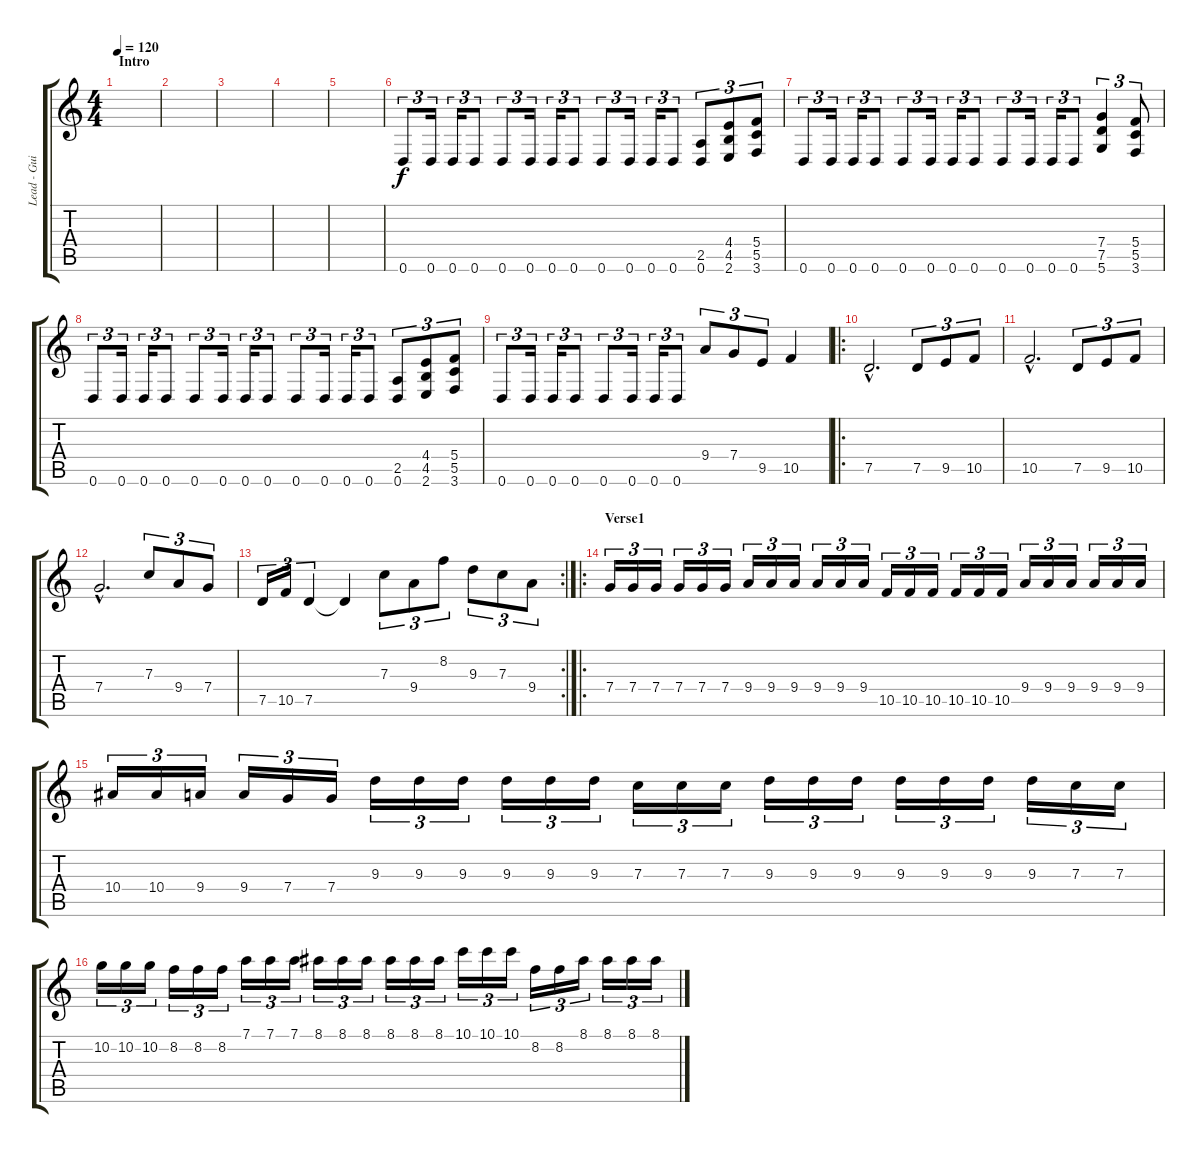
\track ("Lead - Guitar" "Lead - Gui") {instrument distortionguitar}
\staff {score tabs}
\tuning (D4 A3 F3 C3 G2 D2) {hide}
\ts (4 4)
\section ("" "Intro")
\tempo 120
\clef g2
\ks c
|
|
|
|
|
0.6.8{tu (3 2)} 0.6.16{tu (3 2)} 0.6.16{tu (3 2)} 0.6.8{tu (3 2)} 0.6.8{tu (3 2)} 0.6.16{tu (3 2)} 0.6.16{tu (3 2)} 0.6.8{tu (3 2)} 0.6.8{tu (3 2)} 0.6.16{tu (3 2)} 0.6.16{tu (3 2)} 0.6.8{tu (3 2)} (2.5 0.6).8{tu (3 2)} (4.4 4.5 2.6).8{tu (3 2)} (5.4 5.5 3.6).8{tu (3 2)} |
0.6.8{tu (3 2)} 0.6.16{tu (3 2)} 0.6.16{tu (3 2)} 0.6.8{tu (3 2)} 0.6.8{tu (3 2)} 0.6.16{tu (3 2)} 0.6.16{tu (3 2)} 0.6.8{tu (3 2)} 0.6.8{tu (3 2)} 0.6.16{tu (3 2)} 0.6.16{tu (3 2)} 0.6.8{tu (3 2)} (7.4 7.5 5.6).4{tu (3 2)} (5.4 5.5 3.6).8{tu (3 2)} |
0.6.8{tu (3 2)} 0.6.16{tu (3 2)} 0.6.16{tu (3 2)} 0.6.8{tu (3 2)} 0.6.8{tu (3 2)} 0.6.16{tu (3 2)} 0.6.16{tu (3 2)} 0.6.8{tu (3 2)} 0.6.8{tu (3 2)} 0.6.16{tu (3 2)} 0.6.16{tu (3 2)} 0.6.8{tu (3 2)} (2.5 0.6).8{tu (3 2)} (4.4 4.5 2.6).8{tu (3 2)} (5.4 5.5 3.6).8{tu (3 2)} |
0.6.8{tu (3 2)} 0.6.16{tu (3 2)} 0.6.16{tu (3 2)} 0.6.8{tu (3 2)} 0.6.8{tu (3 2)} 0.6.16{tu (3 2)} 0.6.16{tu (3 2)} 0.6.8{tu (3 2)} 9.4.8{tu (3 2)} 7.4.8{tu (3 2)} 9.5.8{tu (3 2)} 10.5.4 |
\ro
7.5{hac}.2{d} 7.5.8{tu (3 2)} 9.5.8{tu (3 2)} 10.5.8{tu (3 2)} |
10.5{hac}.2{d} 7.5.8{tu (3 2)} 9.5.8{tu (3 2)} 10.5.8{tu (3 2)} |
7.4{hac}.2{d} 7.3.8{tu (3 2)} 9.4.8{tu (3 2)} 7.4.8{tu (3 2)} |
\rc 2
7.5.16{tu (3 2)} 10.5.16{tu (3 2)} 7.5.4{tu (3 2)} 7.5{t}.4 7.3.8{tu (3 2)} 9.4.8{tu (3 2)} 8.2.8{tu (3 2)} 9.3.8{tu (3 2)} 7.3.8{tu (3 2)} 9.4.8{tu (3 2)} |
\ro
\section ("" "Verse1")
7.4.16{tu (3 2)} 7.4.16{tu (3 2)} 7.4.16{tu (3 2)} 7.4.16{tu (3 2)} 7.4.16{tu (3 2)} 7.4.16{tu (3 2)} 9.4.16{tu (3 2)} 9.4.16{tu (3 2)} 9.4.16{tu (3 2)} 9.4.16{tu (3 2)} 9.4.16{tu (3 2)} 9.4.16{tu (3 2)} 10.5.16{tu (3 2)} 10.5.16{tu (3 2)} 10.5.16{tu (3 2)} 10.5.16{tu (3 2)} 10.5.16{tu (3 2)} 10.5.16{tu (3 2)} 9.4.16{tu (3 2)} 9.4.16{tu (3 2)} 9.4.16{tu (3 2)} 9.4.16{tu (3 2)} 9.4.16{tu (3 2)} 9.4.16{tu (3 2)} |
10.4.16{tu (3 2)} 10.4.16{tu (3 2)} 9.4.16{tu (3 2)} 9.4.16{tu (3 2)} 7.4.16{tu (3 2)} 7.4.16{tu (3 2)} 9.3.16{tu (3 2)} 9.3.16{tu (3 2)} 9.3.16{tu (3 2)} 9.3.16{tu (3 2)} 9.3.16{tu (3 2)} 9.3.16{tu (3 2)} 7.3.16{tu (3 2)} 7.3.16{tu (3 2)} 7.3.16{tu (3 2)} 9.3.16{tu (3 2)} 9.3.16{tu (3 2)} 9.3.16{tu (3 2)} 9.3.16{tu (3 2)} 9.3.16{tu (3 2)} 9.3.16{tu (3 2)} 9.3.16{tu (3 2)} 7.3.16{tu (3 2)} 7.3.16{tu (3 2)} |
10.2.16{tu (3 2)} 10.2.16{tu (3 2)} 10.2.16{tu (3 2)} 8.2.16{tu (3 2)} 8.2.16{tu (3 2)} 8.2.16{tu (3 2)} 7.1.16{tu (3 2)} 7.1.16{tu (3 2)} 7.1.16{tu (3 2)} 8.1.16{tu (3 2)} 8.1.16{tu (3 2)} 8.1.16{tu (3 2)} 8.1.16{tu (3 2)} 8.1.16{tu (3 2)} 8.1.16{tu (3 2)} 10.1.16{tu (3 2)} 10.1.16{tu (3 2)} 10.1.16{tu (3 2)} 8.2.16{tu (3 2)} 8.2.16{tu (3 2)} 8.1.16{tu (3 2)} 8.1.16{tu (3 2)} 8.1.16{tu (3 2)} 8.1.16{tu (3 2)}
